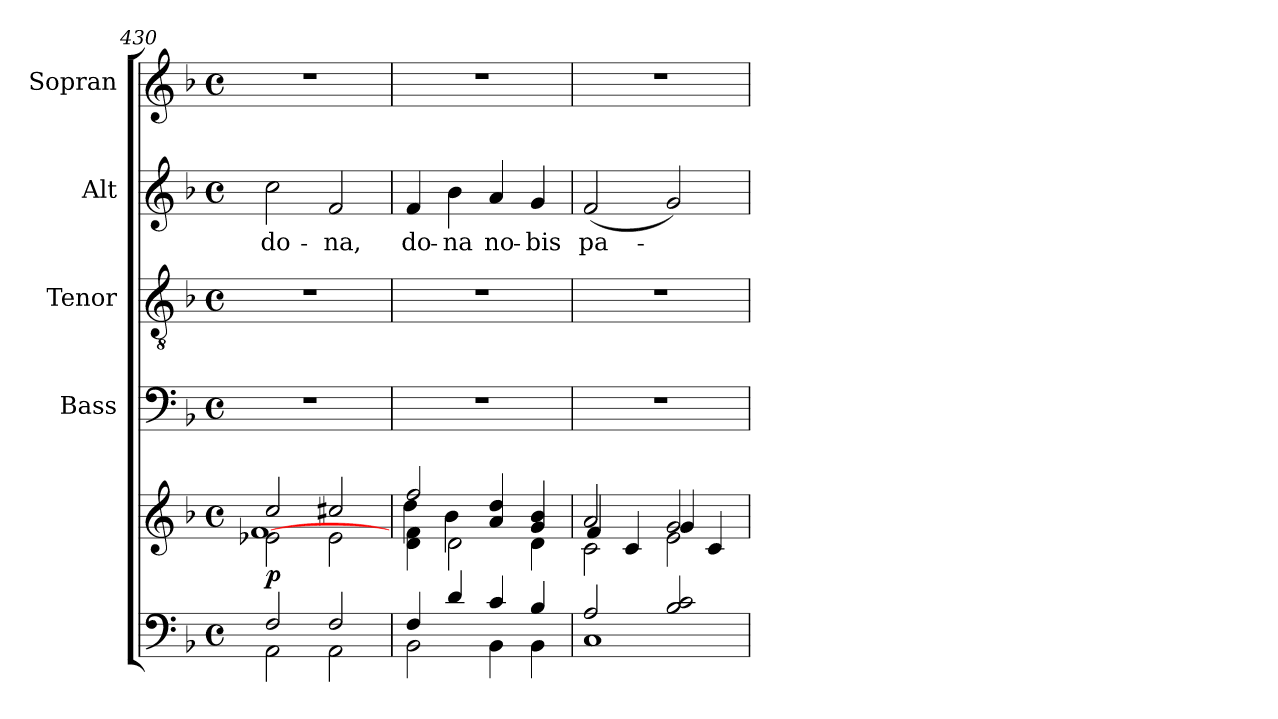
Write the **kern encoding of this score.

**kern	**kern	**dynam	**kern	**kern	**kern	**text	**kern
*part5	*part5	*part5	*part4	*part3	*part2	*part2	*part1
*staff6	*staff5	*staff5/6	*staff4	*staff3	*staff2	*staff2	*staff1
*	*	*	*I"Bass	*I"Tenor	*I"Alt	*	*I"Sopran
*	*	*	*I'B.	*I'T.	*I'A.	*	*I'S.
*clefF4	*clefG2	*	*clefF4	*clefGv2	*clefG2	*	*clefG2
*k[b-]	*k[b-]	*	*k[b-]	*k[b-]	*k[b-]	*	*k[b-]
*F:	*F:	*	*F:	*F:	*F:	*	*F:
*M4/4	*M4/4	*	*M4/4	*M4/4	*M4/4	*	*M4/4
*met(c)	*met(c)	*	*met(c)	*met(c)	*met(c)	*	*met(c)
=430	=430	=430	=430	=430	=430	=430	=430
*^	*^	*	*	*	*	*	*
*	*	*	*^	*	*	*	*	*	*
!	!	!	!	!	!LO:DY:b	!	!	!	!LO:LY:b	!
2F/	2AA\	2cc/	2e-X\	[1f	p	1r	1r	2cc\	do-	1r
!	!	!	!	!	!	!	!	!	!LO:LY:b	!
2F/	2AA\	2cc#X/	2e-\	.	.	.	.	2f/	-na,	.
=431	=431	=431	=431	=431	=431	=431	=431	=431	=431	=431
!	!	!	!	!	!	!	!	!	!LO:LY:b	!
4F/	2BB-\	2ff/	4d\ 4f\	4dd\	.	1r	1r	4f/	do-	1r
!	!	!	!	!	!	!	!	!	!LO:LY:b	!
4d/	.	.	2d\	4b-\	.	.	.	4b-\	-na	.
!	!	!	!	!	!	!	!	!	!LO:LY:b	!
4c/	4BB-\	4a/ 4dd/	.	2ryy	.	.	.	4a/	no-	.
!	!	!	!	!	!	!	!	!	!LO:LY:b	!
4B-/	4BB-\	4g/ 4b-/	4d\	.	.	.	.	4g/	-bis	.
!!LO:LB:g=z
=432	=432	=432	=432	=432	=432	=432	=432	=432	=432	=432
!	!	!	!	!	!	!	!	!	!LO:LY:b	!
2A/	1C	2a/	2c\	4f/	.	1r	1r	(<2f/	pa-	1r
.	.	.	.	4c/	.	.	.	.	.	.
2B-/ 2c/	.	2g/	2e\	4g/	.	.	.	2g/)	.	.
.	.	.	.	4c/	.	.	.	.	.	.
*v	*v	*	*	*	*	*	*	*	*	*
*	*v	*v	*v	*	*	*	*	*	*
=	=	=	=	=	=	=	=
*-	*-	*-	*-	*-	*-	*-	*-
